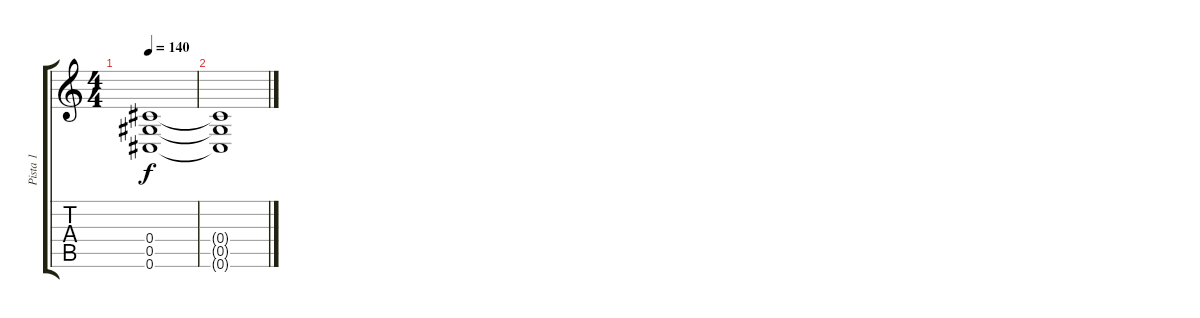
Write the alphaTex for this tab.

\track ("Pista 1" "Pista 1") {instrument electricguitarjazz}
\staff {score tabs}
\tuning (Eb4 Bb3 Gb3 Db3 Ab2 Db2) {hide}
\ts (4 4)
\tempo 140
\clef g2
\ks c
(0.4{t} 0.5{t} 0.6{t}).1{dy f} |
(0.4{t} 0.5{t} 0.6{t}).1
